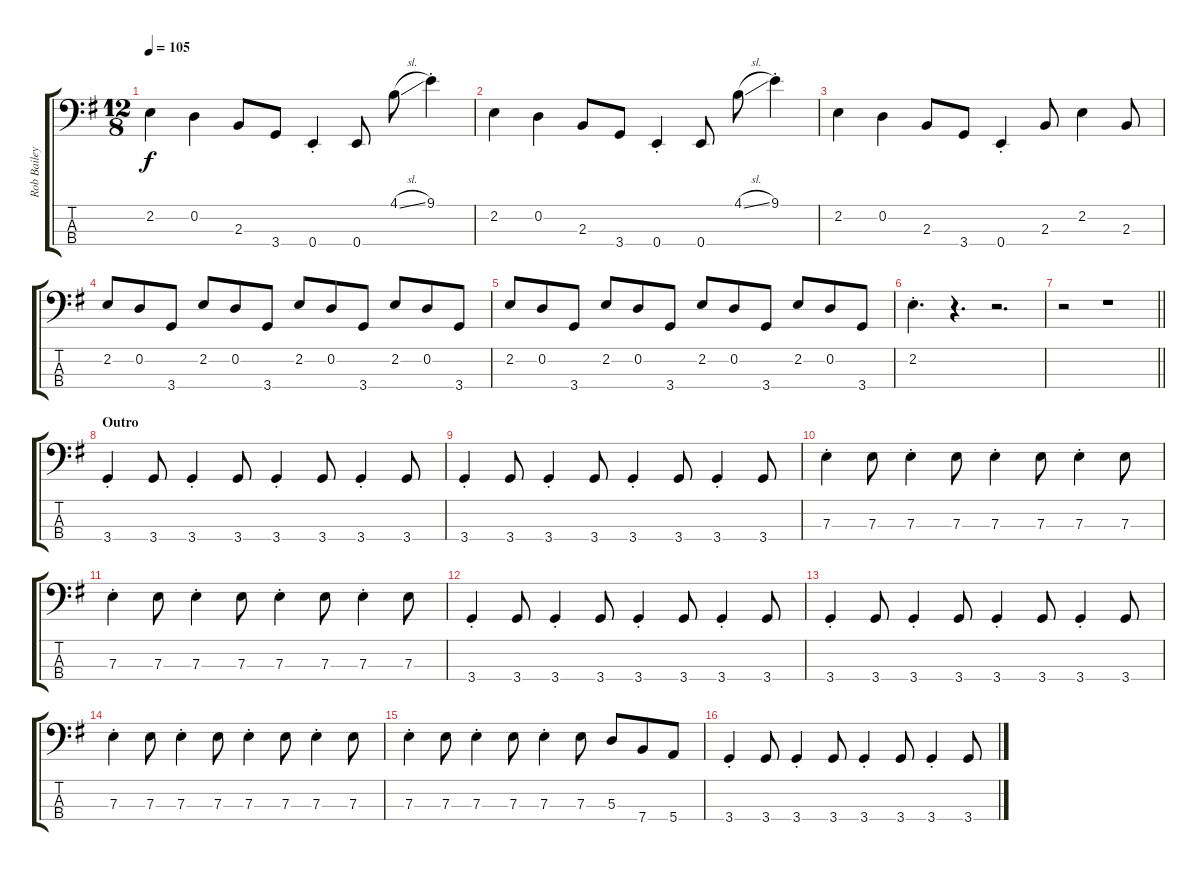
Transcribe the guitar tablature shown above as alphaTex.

\track ("Rob Bailey" "Rob Bailey") {instrument electricbassfinger}
\staff {score tabs}
\tuning (G2 D2 A1 E1) {hide}
\ts (12 8)
\tempo 105
\clef f4
\ks g
2.2.4{dy f} 0.2.4 2.3.8 3.4.8 0.4{st}.4 0.4.8 4.1{sl}.8 9.1{st}.4 |
2.2.4 0.2.4 2.3.8 3.4.8 0.4{st}.4 0.4.8 4.1{sl}.8 9.1{st}.4 |
2.2.4 0.2.4 2.3.8 3.4.8 0.4{st}.4 2.3.8 2.2.4 2.3.8 |
2.2.8 0.2.8 3.4.8 2.2.8 0.2.8 3.4.8 2.2.8 0.2.8 3.4.8 2.2.8 0.2.8 3.4.8 |
2.2.8 0.2.8 3.4.8 2.2.8 0.2.8 3.4.8 2.2.8 0.2.8 3.4.8 2.2.8 0.2.8 3.4.8 |
2.2{st}.4{d} r.4{d} r.2{d} |
\barLineRight lightlight
r.2 r.1 |
\section ("" "Outro")
3.4{st}.4 3.4.8 3.4{st}.4 3.4.8 3.4{st}.4 3.4.8 3.4{st}.4 3.4.8 |
3.4{st}.4 3.4.8 3.4{st}.4 3.4.8 3.4{st}.4 3.4.8 3.4{st}.4 3.4.8 |
7.3{st}.4 7.3.8 7.3{st}.4 7.3.8 7.3{st}.4 7.3.8 7.3{st}.4 7.3.8 |
7.3{st}.4 7.3.8 7.3{st}.4 7.3.8 7.3{st}.4 7.3.8 7.3{st}.4 7.3.8 |
3.4{st}.4 3.4.8 3.4{st}.4 3.4.8 3.4{st}.4 3.4.8 3.4{st}.4 3.4.8 |
3.4{st}.4 3.4.8 3.4{st}.4 3.4.8 3.4{st}.4 3.4.8 3.4{st}.4 3.4.8 |
7.3{st}.4 7.3.8 7.3{st}.4 7.3.8 7.3{st}.4 7.3.8 7.3{st}.4 7.3.8 |
7.3{st}.4 7.3.8 7.3{st}.4 7.3.8 7.3{st}.4 7.3.8 5.3.8 7.4.8 5.4.8 |
3.4{st}.4 3.4.8 3.4{st}.4 3.4.8 3.4{st}.4 3.4.8 3.4{st}.4 3.4.8
